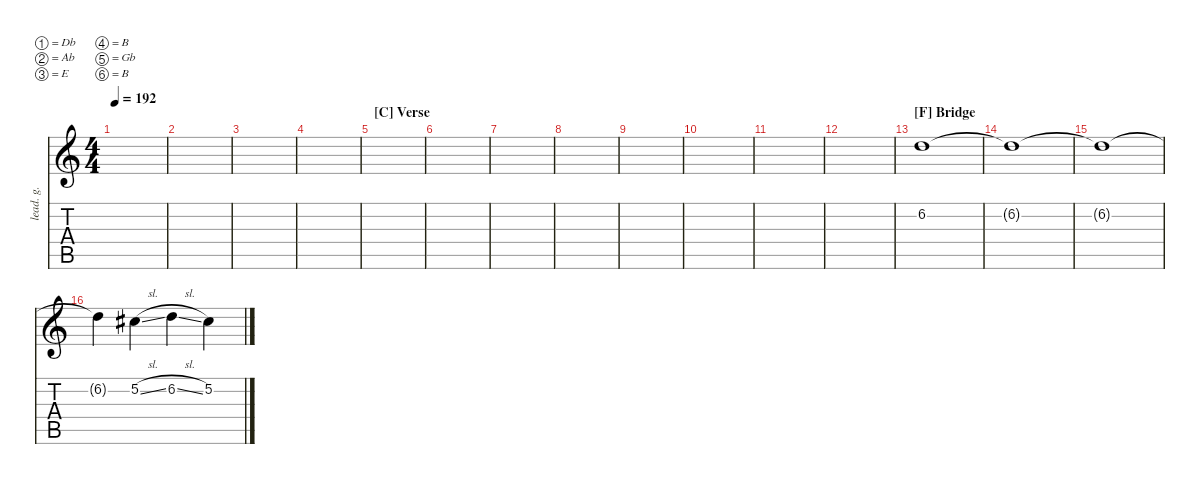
\defaultSystemsLayout 4
\hideDynamics
\bracketExtendMode nobrackets
\otherSystemsTrackNameOrientation horizontal
\track ("Distortion Guitar Lead" "lead. g.") {instrument distortionguitar}
\staff {score tabs}
\tuning (Db4 Ab3 E3 B2 Gb2 B1)
\ts (4 4)
\tempo 192
\clef g2
\ks c
|
|
|
|
\section ("C" "Verse")
|
|
|
|
|
|
|
|
\section ("F" "Bridge")
6.2.1{beam Down} |
6.2{t}.1{beam Down} |
6.2{t}.1{beam Down} |
6.2{t}.4{beam Down} 5.2{sl acc #}.4{beam Down} 6.2{sl}.4{beam Down} 5.2{sl acc #}.4{beam Down}
